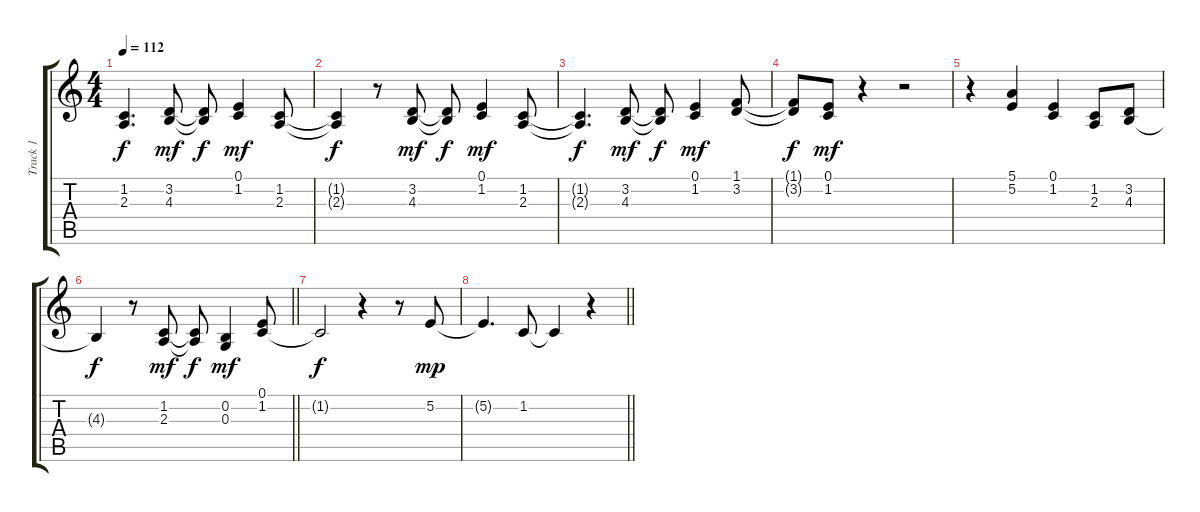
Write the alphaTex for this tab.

\track ("Track 1" "Track 1") {instrument tenorsax}
\staff {score tabs}
\tuning (E4 B3 G3 D3 A2 E2) {hide}
\ts (4 4)
\tempo 112
\clef g2
\ks c
(1.2{t} 2.3{t}).4{d dy f} (3.2 4.3).8{dy mf} (3.2{t} 4.3{t}).8{dy f} (0.1 1.2).4{dy mf} (1.2 2.3).8 |
(1.2{t} 2.3{t}).4{dy f} r.8 (3.2 4.3).8{dy mf} (3.2{t} 4.3{t}).8{dy f} (0.1 1.2).4{dy mf} (1.2 2.3).8 |
(1.2{t} 2.3{t}).4{d dy f} (3.2 4.3).8{dy mf} (3.2{t} 4.3{t}).8{dy f} (0.1 1.2).4{dy mf} (1.1 3.2).8 |
(1.1{t} 3.2{t}).8{dy f} (0.1 1.2).8{dy mf} r.4 r.2 |
r.4 (5.1 5.2).4 (0.1 1.2).4 (1.2 2.3).8 (3.2 4.3).8 |
\barLineRight lightlight
4.3{t}.4{dy f} r.8 (1.2 2.3).8{dy mf} (1.2{t} 2.3{t}).8{dy f} (0.2 0.3).4{dy mf} (0.1 1.2).8 |
1.2{t}.2{dy f} r.4 r.8 5.2.8{dy mp} |
\barLineRight lightlight
5.2{t}.4{d} 1.2.8 1.2{t}.4 r.4
